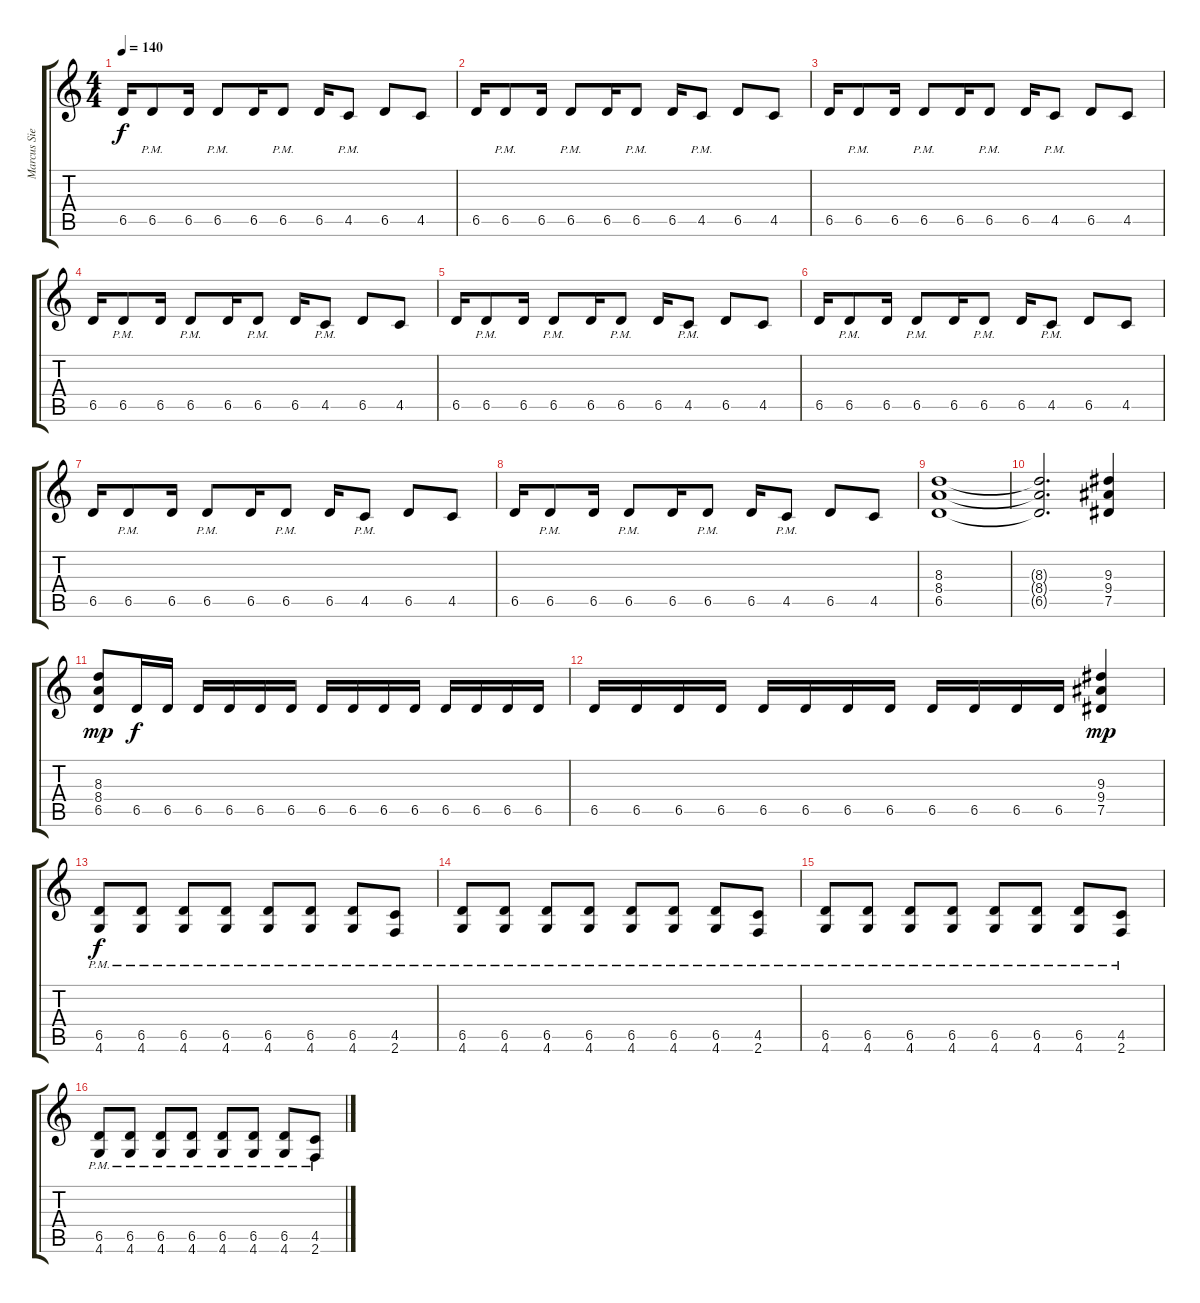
\track ("Marcus Siepen" "Marcus Sie") {instrument distortionguitar}
\staff {score tabs}
\tuning (Eb4 Bb3 Gb3 Db3 Ab2 Eb2) {hide}
\ts (4 4)
\tempo 140
\clef g2
\ks c
6.5.16{dy f volume 14} 6.5{pm}.8 6.5.16 6.5{pm}.8 6.5.16 6.5{pm}.8 6.5.16 4.5{pm}.8 6.5.8 4.5.8 |
6.5.16 6.5{pm}.8 6.5.16 6.5{pm}.8 6.5.16 6.5{pm}.8 6.5.16 4.5{pm}.8 6.5.8 4.5.8 |
6.5.16 6.5{pm}.8 6.5.16 6.5{pm}.8 6.5.16 6.5{pm}.8 6.5.16 4.5{pm}.8 6.5.8 4.5.8 |
6.5.16 6.5{pm}.8 6.5.16 6.5{pm}.8 6.5.16 6.5{pm}.8 6.5.16 4.5{pm}.8 6.5.8 4.5.8 |
6.5.16 6.5{pm}.8 6.5.16 6.5{pm}.8 6.5.16 6.5{pm}.8 6.5.16 4.5{pm}.8 6.5.8 4.5.8 |
6.5.16 6.5{pm}.8 6.5.16 6.5{pm}.8 6.5.16 6.5{pm}.8 6.5.16 4.5{pm}.8 6.5.8 4.5.8 |
6.5.16 6.5{pm}.8 6.5.16 6.5{pm}.8 6.5.16 6.5{pm}.8 6.5.16 4.5{pm}.8 6.5.8 4.5.8 |
6.5.16 6.5{pm}.8 6.5.16 6.5{pm}.8 6.5.16 6.5{pm}.8 6.5.16 4.5{pm}.8 6.5.8 4.5.8 |
(8.3 8.4 6.5).1 |
(8.3{t} 8.4{t} 6.5{t}).2{d} (9.3 9.4 7.5).4 |
(8.3 8.4 6.5).8{dy mp} 6.5.16{dy f} 6.5.16 6.5.16 6.5.16 6.5.16 6.5.16 6.5.16 6.5.16 6.5.16 6.5.16 6.5.16 6.5.16 6.5.16 6.5.16 |
6.5.16 6.5.16 6.5.16 6.5.16 6.5.16 6.5.16 6.5.16 6.5.16 6.5.16 6.5.16 6.5.16 6.5.16 (9.3 9.4 7.5).4{dy mp} |
(6.5{pm} 4.6).8{dy f} (6.5{pm} 4.6).8 (6.5{pm} 4.6).8 (6.5{pm} 4.6).8 (6.5{pm} 4.6).8 (6.5{pm} 4.6).8 (6.5{pm} 4.6).8 (4.5{pm} 2.6).8 |
(6.5{pm} 4.6).8 (6.5{pm} 4.6).8 (6.5{pm} 4.6).8 (6.5{pm} 4.6).8 (6.5{pm} 4.6).8 (6.5{pm} 4.6).8 (6.5{pm} 4.6).8 (4.5{pm} 2.6).8 |
(6.5{pm} 4.6).8 (6.5{pm} 4.6).8 (6.5{pm} 4.6).8 (6.5{pm} 4.6).8 (6.5{pm} 4.6).8 (6.5{pm} 4.6).8 (6.5{pm} 4.6).8 (4.5{pm} 2.6).8 |
(6.5{pm} 4.6).8 (6.5{pm} 4.6).8 (6.5{pm} 4.6).8 (6.5{pm} 4.6).8 (6.5{pm} 4.6).8 (6.5{pm} 4.6).8 (6.5{pm} 4.6).8 (4.5{pm} 2.6).8
